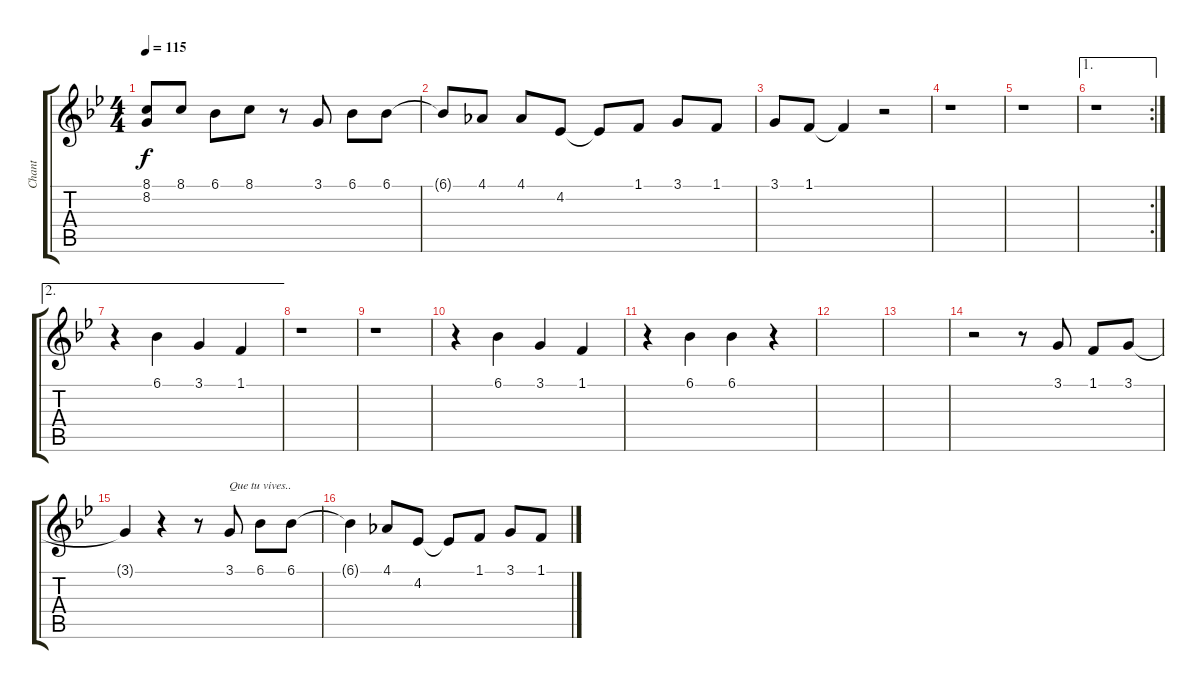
\track ("Chant" "Chant") {instrument harmonica}
\staff {score tabs}
\tuning (E4 B3 G3 D3 A2 E2) {hide}
\ts (4 4)
\tempo 115
\clef g2
\ks bb
(8.1{t} 8.2{t}).8{dy f} 8.1.8 6.1.8 8.1.8 r.8 3.1.8 6.1.8 6.1.8 |
6.1{t}.8 4.1.8 4.1.8 4.2.8 4.2{t}.8 1.1.8 3.1.8 1.1.8 |
3.1.8 1.1.8 1.1{t}.4 r.2 |
r.1 |
r.1 |
\ae 1
\rc 2
r.1 |
\ae 2
r.4 6.1.4 3.1.4 1.1.4 |
r.1 |
r.1 |
r.4 6.1.4 3.1.4 1.1.4 |
r.4 6.1.4 6.1.4 r.4 |
|
|
r.2 r.8 3.1.8 1.1.8 3.1.8 |
3.1{t}.4 r.4 r.8 3.1.8{txt "Que tu vives.."} 6.1.8 6.1.8 |
6.1{t}.4 4.1.8 4.2.8 4.2{t}.8 1.1.8 3.1.8 1.1.8
